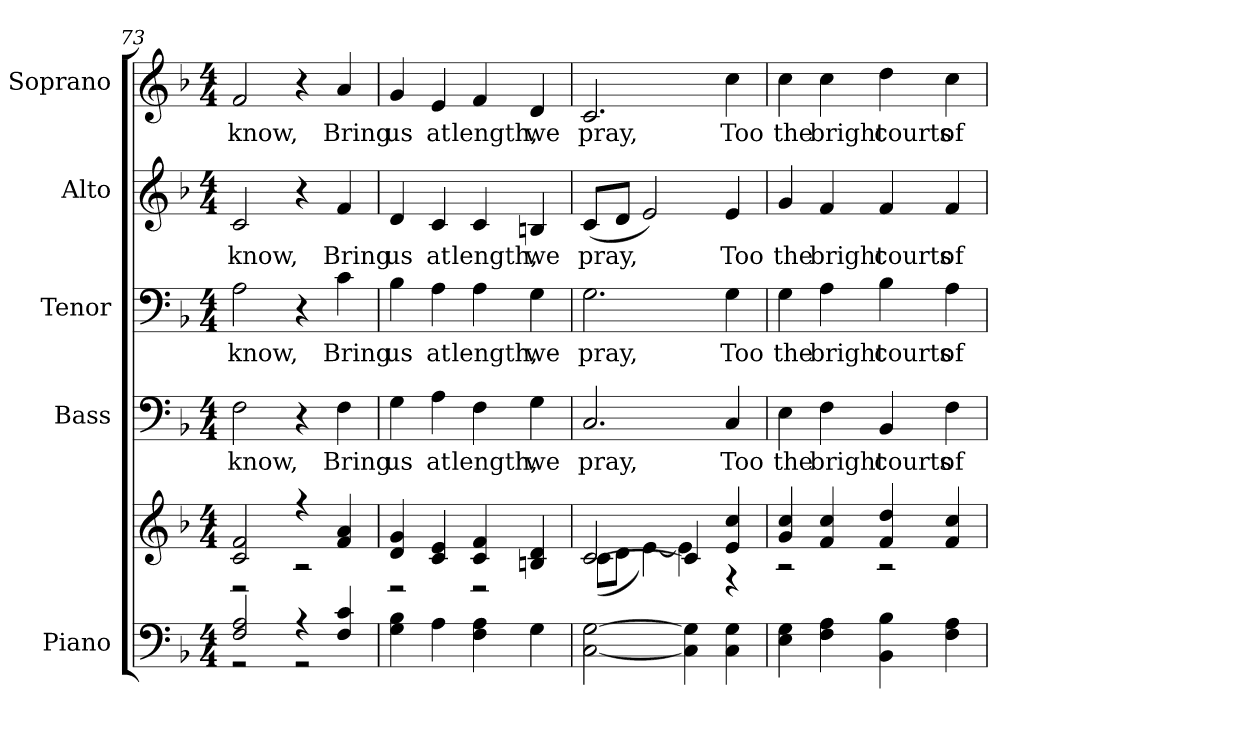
**kern	**kern	**kern	**text	**kern	**text	**kern	**text	**kern	**text
*part5	*part5	*part4	*part4	*part3	*part3	*part2	*part2	*part1	*part1
*staff6	*staff5	*staff4	*staff4	*staff3	*staff3	*staff2	*staff2	*staff1	*staff1
*I"Piano	*	*I"Bass	*	*I"Tenor	*	*I"Alto	*	*I"Soprano	*
*I'Pno.	*	*I'B.	*	*I'T.	*	*I'A.	*	*I'S.	*
*clefF4	*clefG2	*clefF4	*	*clefF4	*	*clefG2	*	*clefG2	*
*k[b-]	*k[b-]	*k[b-]	*	*k[b-]	*	*k[b-]	*	*k[b-]	*
*F:	*F:	*F:	*	*F:	*	*F:	*	*F:	*
*M4/4	*M4/4	*M4/4	*	*M4/4	*	*M4/4	*	*M4/4	*
=73	=73	=73	=73	=73	=73	=73	=73	=73	=73
*^	*^	*	*	*	*	*	*	*	*
!	!	!	!	!	!LO:LY:b:color=#000000	!	!	!	!	!	!
!	!	!	!	!	!	!	!LO:LY:b:color=#000000	!	!	!	!
!	!	!	!	!	!	!	!	!	!LO:LY:b:color=#000000	!	!
!	!	!	!	!	!	!	!	!	!	!	!LO:LY:b:color=#000000
2Fi/ 2Ai	2r	2ci/ 2fi	2r	2Fi\	know,	2Ai\	know,	2ci/	know,	2fi/	know,
4r	2r	4r	2r	4r	.	4r	.	4r	.	4r	.
!	!	!	!	!	!LO:LY:b:color=#000000	!	!	!	!	!	!
!	!	!	!	!	!	!	!LO:LY:b:color=#000000	!	!	!	!
!	!	!	!	!	!	!	!	!	!LO:LY:b:color=#000000	!	!
!	!	!	!	!	!	!	!	!	!	!	!LO:LY:b:color=#000000
4Fi/ 4ci	.	4fi/ 4ai	.	4Fi\	Bring	4ci\	Bring	4fi/	Bring	4ai/	Bring
*v	*v	*	*	*	*	*	*	*	*	*	*
!!LO:PB:g=z
=74	=74	=74	=74	=74	=74	=74	=74	=74	=74	=74
!	!	!	!	!LO:LY:b:color=#000000	!	!	!	!	!	!
!	!	!	!	!	!	!LO:LY:b:color=#000000	!	!	!	!
!	!	!	!	!	!	!	!	!LO:LY:b:color=#000000	!	!
!	!	!	!	!	!	!	!	!	!	!LO:LY:b:color=#000000
4Gi\ 4B-i	4di/ 4gi	2r	4Gi\	us	4B-i\	us	4di/	us	4gi/	us
!	!	!	!	!LO:LY:b:color=#000000	!	!	!	!	!	!
!	!	!	!	!	!	!LO:LY:b:color=#000000	!	!	!	!
!	!	!	!	!	!	!	!	!LO:LY:b:color=#000000	!	!
!	!	!	!	!	!	!	!	!	!	!LO:LY:b:color=#000000
4Ai\	4ci/ 4ei	.	4Ai\	at	4Ai\	at	4ci/	at	4ei/	at
!	!	!	!	!LO:LY:b:color=#000000	!	!	!	!	!	!
!	!	!	!	!	!	!LO:LY:b:color=#000000	!	!	!	!
!	!	!	!	!	!	!	!	!LO:LY:b:color=#000000	!	!
!	!	!	!	!	!	!	!	!	!	!LO:LY:b:color=#000000
4Fi\ 4Ai	4ci/ 4fi	2r	4Fi\	length,	4Ai\	length,	4ci/	length,	4fi/	length,
!	!	!	!	!LO:LY:b:color=#000000	!	!	!	!	!	!
!	!	!	!	!	!	!LO:LY:b:color=#000000	!	!	!	!
!	!	!	!	!	!	!	!	!LO:LY:b:color=#000000	!	!
!	!	!	!	!	!	!	!	!	!	!LO:LY:b:color=#000000
4Gi\	4Bni/ 4di	.	4Gi\	we	4Gi\	we	4Bni/	we	4di/	we
=75	=75	=75	=75	=75	=75	=75	=75	=75	=75	=75
!	!	!	!	!LO:LY:b:color=#000000	!	!	!	!	!	!
!	!	!	!	!	!	!LO:LY:b:color=#000000	!	!	!	!
!	!	!	!	!	!	!	!	!LO:LY:b:color=#000000	!	!
!	!	!	!	!	!	!	!	!	!	!LO:LY:b:color=#000000
[<2Ci\ [>2Gi	[>2ci/	(8ci\L	2.Ci/	pray,	2.Gi\	pray,	(8ci/L	pray,	2.ci/	pray,
.	.	8di\J	.	.	.	.	8di/J	.	.	.
.	.	[<4ei\)	.	.	.	.	2ei/)	.	.	.
4Ci\] 4Gi]	4ci/]	4ei\]	.	.	.	.	.	.	.	.
!	!	!	!	!LO:LY:b:color=#000000	!	!	!	!	!	!
!	!	!	!	!	!	!LO:LY:b:color=#000000	!	!	!	!
!	!	!	!	!	!	!	!	!LO:LY:b:color=#000000	!	!
*	*	*	*	*	*	*	*	*	*MM125	*
!	!	!	!	!	!	!	!	!	!	!LO:LY:b:color=#000000
4Ci\ 4Gi	4ei/ 4cci	4r	4Ci/	Too	4Gi\	Too	4ei/	Too	4cci\	Too
!!LO:PB:g=z
=76	=76	=76	=76	=76	=76	=76	=76	=76	=76	=76
!	!	!	!	!LO:LY:b:color=#000000	!	!	!	!	!	!
!	!	!	!	!	!	!LO:LY:b:color=#000000	!	!	!	!
!	!	!	!	!	!	!	!	!LO:LY:b:color=#000000	!	!
!	!	!	!	!	!	!	!	!	!	!LO:LY:b:color=#000000
4Ei\ 4Gi	4gi/ 4cci	2r	4Ei\	the	4Gi\	the	4gi/	the	4cci\	the
!	!	!	!	!LO:LY:b:color=#000000	!	!	!	!	!	!
!	!	!	!	!	!	!LO:LY:b:color=#000000	!	!	!	!
!	!	!	!	!	!	!	!	!LO:LY:b:color=#000000	!	!
!	!	!	!	!	!	!	!	!	!	!LO:LY:b:color=#000000
4Fi\ 4Ai	4fi/ 4cci	.	4Fi\	bright	4Ai\	bright	4fi/	bright	4cci\	bright
!	!	!	!	!LO:LY:b:color=#000000	!	!	!	!	!	!
!	!	!	!	!	!	!LO:LY:b:color=#000000	!	!	!	!
!	!	!	!	!	!	!	!	!LO:LY:b:color=#000000	!	!
!	!	!	!	!	!	!	!	!	!	!LO:LY:b:color=#000000
4BB-i\ 4B-i	4fi/ 4ddi	2r	4BB-i/	courts	4B-i\	courts	4fi/	courts	4ddi\	courts
!	!	!	!	!LO:LY:b:color=#000000	!	!	!	!	!	!
!	!	!	!	!	!	!LO:LY:b:color=#000000	!	!	!	!
!	!	!	!	!	!	!	!	!LO:LY:b:color=#000000	!	!
!	!	!	!	!	!	!	!	!	!	!LO:LY:b:color=#000000
4Fi\ 4Ai	4fi/ 4cci	.	4Fi\	of	4Ai\	of	4fi/	of	4cci\	of
*	*v	*v	*	*	*	*	*	*	*	*
=	=	=	=	=	=	=	=	=	=
*-	*-	*-	*-	*-	*-	*-	*-	*-	*-
